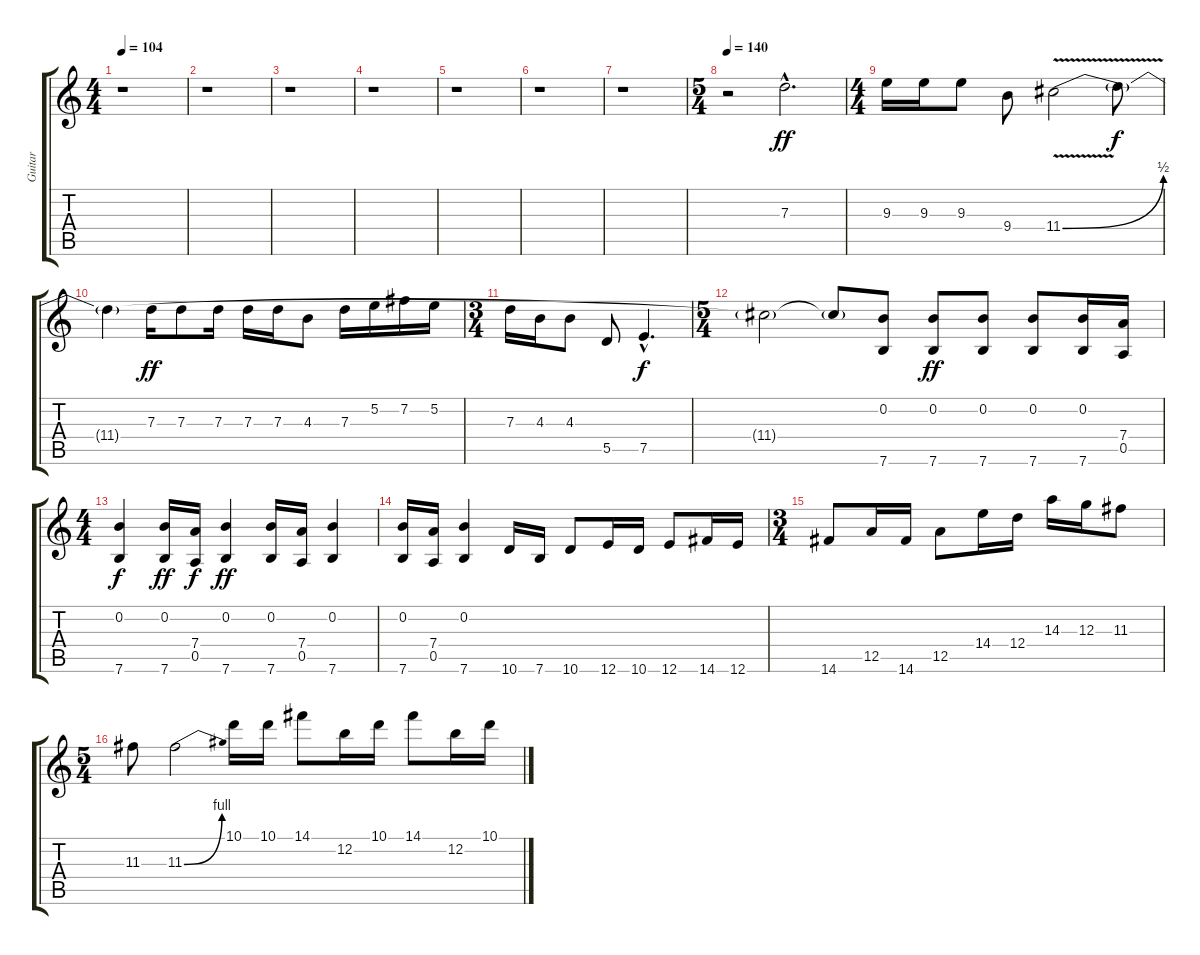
\track ("Guitar" "Guitar") {instrument distortionguitar}
\staff {score tabs}
\tuning (E4 B3 G3 D3 A2 E2) {hide}
\ts (4 4)
\tempo 104
\clef g2
\ks c
r.1{dy ff} |
r.1 |
r.1 |
r.1 |
r.1 |
r.1 |
r.1 |
\ts (5 4)
\tempo 140
r.2 7.3{hac}.2{d} |
\ts (4 4)
9.3.16 9.3.16 9.3.8 9.4.8 11.4{be (bend 0 0 60 2) v}.2 11.4{t}.8{dy f} |
11.4{t}.4 7.3.16{dy ff} 7.3.8 7.3.16 7.3.16 7.3.16 4.3.8 7.3.16 5.2.16 7.2.16 5.2.16 |
\ts (3 4)
7.3.16 4.3.16 4.3.8 5.5.8 7.5{hac}.4{d dy f} |
\ts (5 4)
11.4{t}.2 11.4{t}.8 (0.2 7.6).8 (0.2 7.6).8{dy ff} (0.2 7.6).8 (0.2 7.6).8 (0.2 7.6).16 (7.4 0.5).16 |
\ts (4 4)
(0.2 7.6).4{dy f} (0.2 7.6).16{dy ff} (7.4 0.5).16{dy f} (0.2 7.6).4{dy ff} (0.2 7.6).16 (7.4 0.5).16 (0.2 7.6).4 |
(0.2 7.6).16 (7.4 0.5).16 (0.2 7.6).4 10.6.16 7.6.16 10.6.8 12.6.16 10.6.16 12.6.8 14.6.16 12.6.16 |
\ts (3 4)
14.6.8 12.5.16 14.6.16 12.5.8 14.4.16 12.4.16 14.3.16 12.3.16 11.3.8 |
\ts (5 4)
11.3.8 11.3{be (bend 0 0 60 4)}.2 10.1.16 10.1.16 14.1.8 12.2.16 10.1.16 14.1.8 12.2.16 10.1.16
